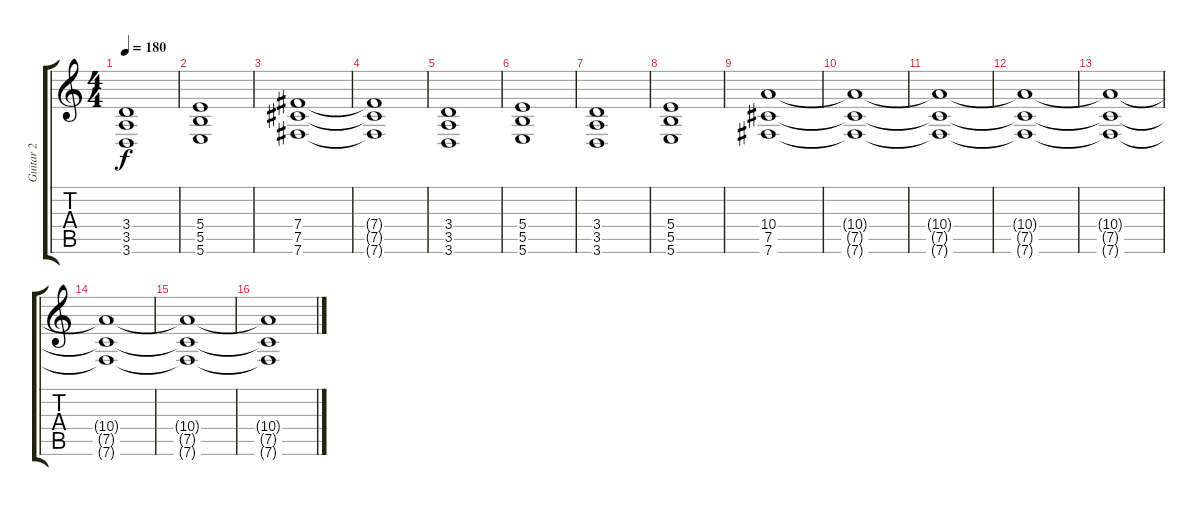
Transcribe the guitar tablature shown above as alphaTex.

\track ("Guitar 2" "Guitar 2") {instrument distortionguitar}
\staff {score tabs}
\tuning (Db4 Ab3 E3 B2 Gb2 B1) {hide}
\ts (4 4)
\tempo 180
\clef g2
\ks c
(3.4 3.5 3.6).1{dy f} |
(5.4 5.5 5.6).1 |
(7.4 7.5 7.6).1 |
(7.4{t} 7.5{t} 7.6{t}).1 |
(3.4 3.5 3.6).1 |
(5.4 5.5 5.6).1 |
(3.4 3.5 3.6).1 |
(5.4 5.5 5.6).1 |
(10.4 7.5 7.6).1 |
(10.4{t} 7.5{t} 7.6{t}).1 |
(10.4{t} 7.5{t} 7.6{t}).1 |
(10.4{t} 7.5{t} 7.6{t}).1 |
(10.4{t} 7.5{t} 7.6{t}).1 |
(10.4{t} 7.5{t} 7.6{t}).1 |
(10.4{t} 7.5{t} 7.6{t}).1 |
(10.4{t} 7.5{t} 7.6{t}).1
